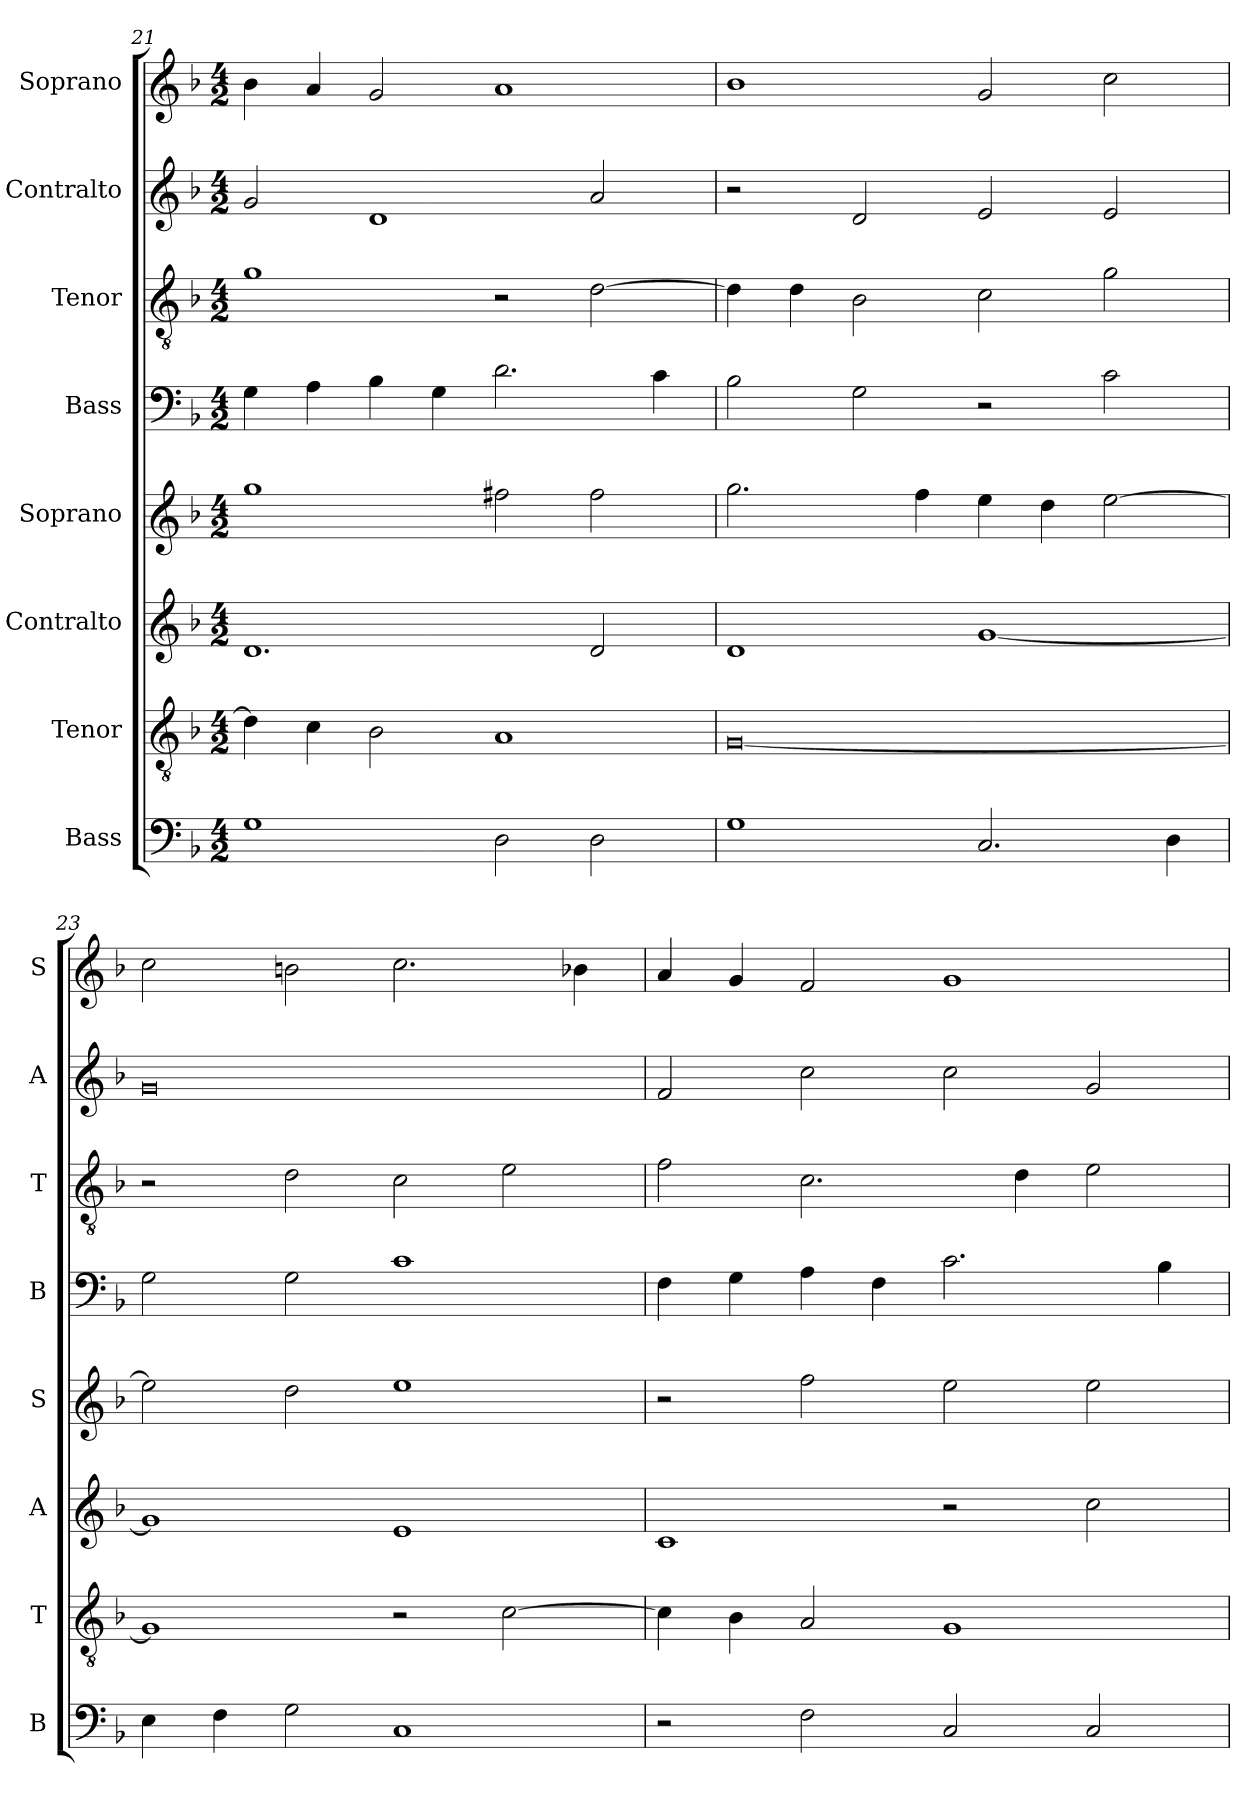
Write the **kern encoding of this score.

**kern	**kern	**kern	**kern	**kern	**kern	**kern	**kern
*part8	*part7	*part6	*part5	*part4	*part3	*part2	*part1
*staff8	*staff7	*staff6	*staff5	*staff4	*staff3	*staff2	*staff1
*I"Bass	*I"Tenor	*I"Contralto	*I"Soprano	*I"Bass	*I"Tenor	*I"Contralto	*I"Soprano
*I'B	*I'T	*I'A	*I'S	*I'B	*I'T	*I'A	*I'S
*clefF4	*clefGv2	*clefG2	*clefG2	*clefF4	*clefGv2	*clefG2	*clefG2
*k[b-]	*k[b-]	*k[b-]	*k[b-]	*k[b-]	*k[b-]	*k[b-]	*k[b-]
*G:dor	*G:dor	*G:dor	*G:dor	*G:dor	*G:dor	*G:dor	*G:dor
*M4/2	*M4/2	*M4/2	*M4/2	*M4/2	*M4/2	*M4/2	*M4/2
=21	=21	=21	=21	=21	=21	=21	=21
1G	4d]	1.d	1gg	4G	1g	2g	4b-
.	4c	.	.	4A	.	.	4a
.	2B-	.	.	4B-	.	1d	2g
.	.	.	.	4G	.	.	.
2D	1A	.	2ff#X	2.d	2r	.	1a
2D	.	2d	2ff#	.	[2d	2a	.
.	.	.	.	4c	.	.	.
=22	=22	=22	=22	=22	=22	=22	=22
1G	[0G	1d	2.gg	2B-	4d]	2r	1b-
.	.	.	.	.	4d	.	.
.	.	.	.	2G	2B-	2d	.
.	.	.	4ff	.	.	.	.
2.C	.	[1g	4ee	2r	2c	2e	2g
.	.	.	4dd	.	.	.	.
.	.	.	[2ee	2c	2g	2e	2cc
4D	.	.	.	.	.	.	.
=23	=23	=23	=23	=23	=23	=23	=23
4E	1G]	1g]	2ee]	2G	2r	0g	2cc
4F	.	.	.	.	.	.	.
2G	.	.	2dd	2G	2d	.	2bn
1C	2r	1e	1ee	1c	2c	.	2.cc
.	[2c	.	.	.	2e	.	.
.	.	.	.	.	.	.	4b-X
=24	=24	=24	=24	=24	=24	=24	=24
2r	4c]	1c	2r	4F	2f	2f	4a
.	4B-	.	.	4G	.	.	4g
2F	2A	.	2ff	4A	2.c	2cc	2f
.	.	.	.	4F	.	.	.
2C	1G	2r	2ee	2.c	.	2cc	1g
.	.	.	.	.	4d	.	.
2C	.	2cc	2ee	.	2e	2g	.
.	.	.	.	4B-	.	.	.
=	=	=	=	=	=	=	=
*-	*-	*-	*-	*-	*-	*-	*-
